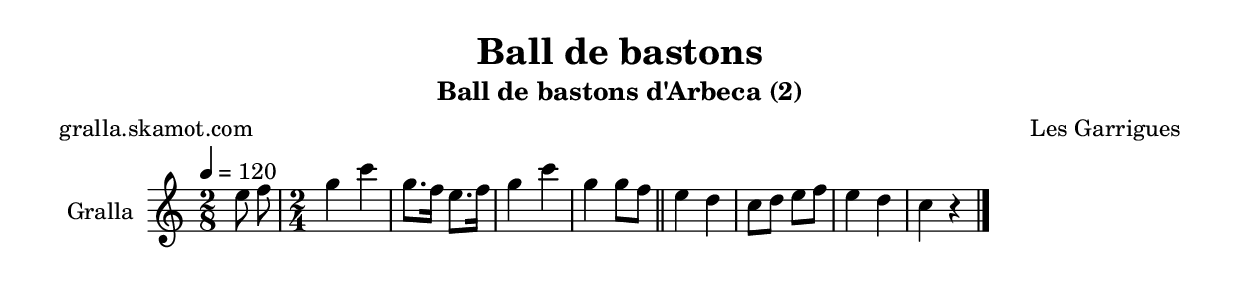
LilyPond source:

\version "2.16.2"

\header {
  dedication=""
  title="Ball de bastons"
  subtitle="Ball de bastons d'Arbeca (2)"
  subsubtitle=""
  poet="gralla.skamot.com"
  meter=""
  piece=""
  composer="Les Garrigues"
  arranger=""
  opus=""
  instrument=""
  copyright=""
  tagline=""
}

liniaroAa =
\relative e''
{
  \tempo 4=120
  \clef treble
  \key c \major
  \time 2/8
  e8 f  |
  \time 2/4   g4 c  |
  g8. f16 e8. f16  |
  g4 c  |
  %05
  g4 g8 f  \bar "||"
  e4 d  |
  c8 d e f  |
  e4 d  |
  c4 r4  \bar "|." % kompletite
}

\score {
  \new StaffGroup {
    \override Score.RehearsalMark.self-alignment-X = #LEFT
    <<
      \new Staff \with {instrumentName = #"Gralla" shortInstrumentName = #"G"} \liniaroAa
    >>
  }
  \layout {}
}
\score { \unfoldRepeats
  \new StaffGroup {
    \override Score.RehearsalMark.self-alignment-X = #LEFT
    <<
      \new Staff \with {instrumentName = #"Gralla" shortInstrumentName = #"G"} \liniaroAa
    >>
  }
  \midi {
    \set Staff.midiInstrument = "oboe"
    \set DrumStaff.midiInstrument = "drums"
  }
}
